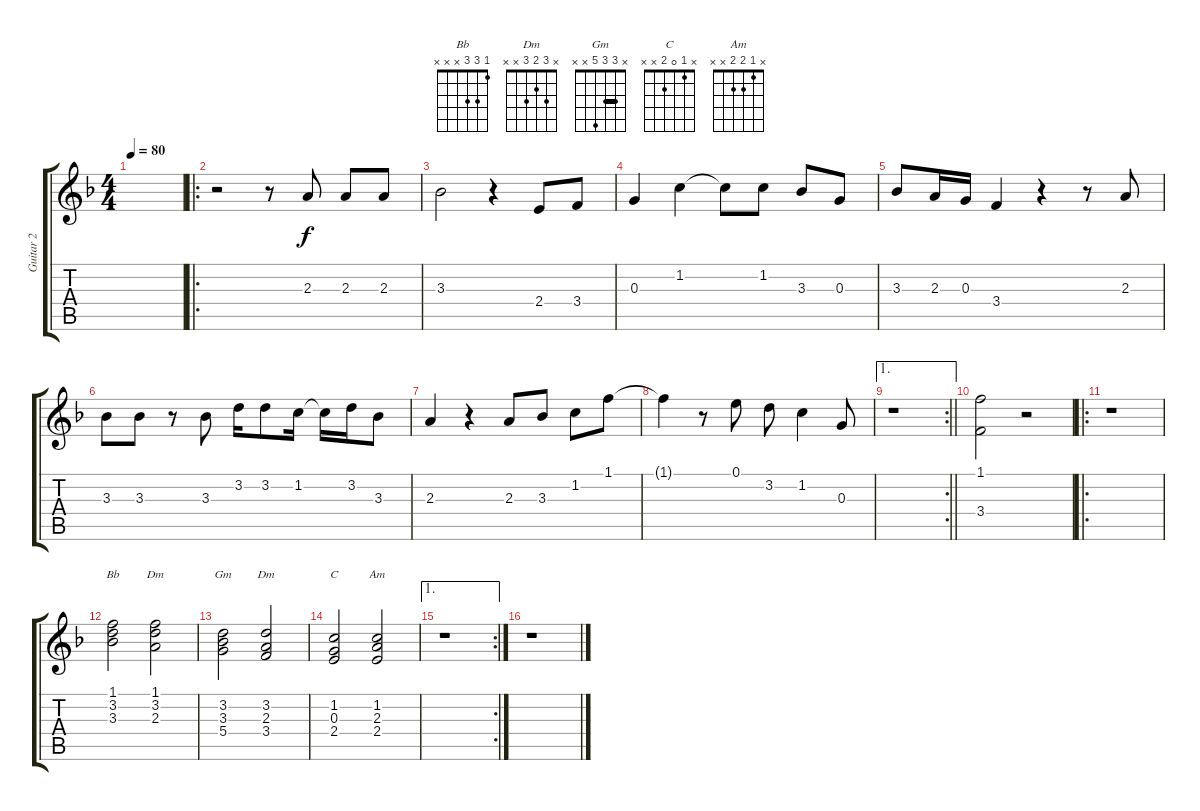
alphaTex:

\track ("Guitar 2" "Guitar 2") {mute instrument acousticguitarnylon}
\staff {score tabs}
\tuning (E4 B3 G3 D3 A2 E2) {hide}
\chord ("Bb" 1 3 3 x x x)
\chord ("Dm" 1 3 2 x x x)
\chord ("Gm" x 3 3 5 x x) {barre 3}
\chord ("Dm" x 3 2 3 x x)
\chord ("C" x 1 0 2 x x)
\chord ("Am" x 1 2 2 x x)
\ts (4 4)
\tempo 80
\clef g2
\ks f
|
\ro
r.2 r.8 2.3.8 2.3.8 2.3.8 |
3.3.2 r.4 2.4.8 3.4.8 |
0.3.4 1.2.4 1.2{t}.8 1.2.8 3.3.8 0.3.8 |
3.3.8 2.3.16 0.3.16 3.4.4 r.4 r.8 2.3.8 |
3.3.8 3.3.8 r.8 3.3.8 3.2.16 3.2.8 1.2.16 1.2{t}.16 3.2.16 3.3.8 |
2.3.4 r.4 2.3.8 3.3.8 1.2.8 1.1.8 |
1.1{t}.4 r.8 0.1.8 3.2.8 1.2.4 0.3.8 |
\ae 1
\rc 2
\barLineRight lightlight
r.1 |
(1.1 3.4).2 r.2 |
\ro
r.1 |
(1.1 3.2 3.3).2{ch "Bb"} (1.1 3.2 2.3).2{ch "Dm"} |
(3.2 3.3 5.4).2{ch "Gm"} (3.2 2.3 3.4).2{ch "Dm"} |
(1.2 0.3 2.4).2{ch "C"} (1.2 2.3 2.4).2{ch "Am"} |
\ae 1
\rc 2
r.1 |
r.1
